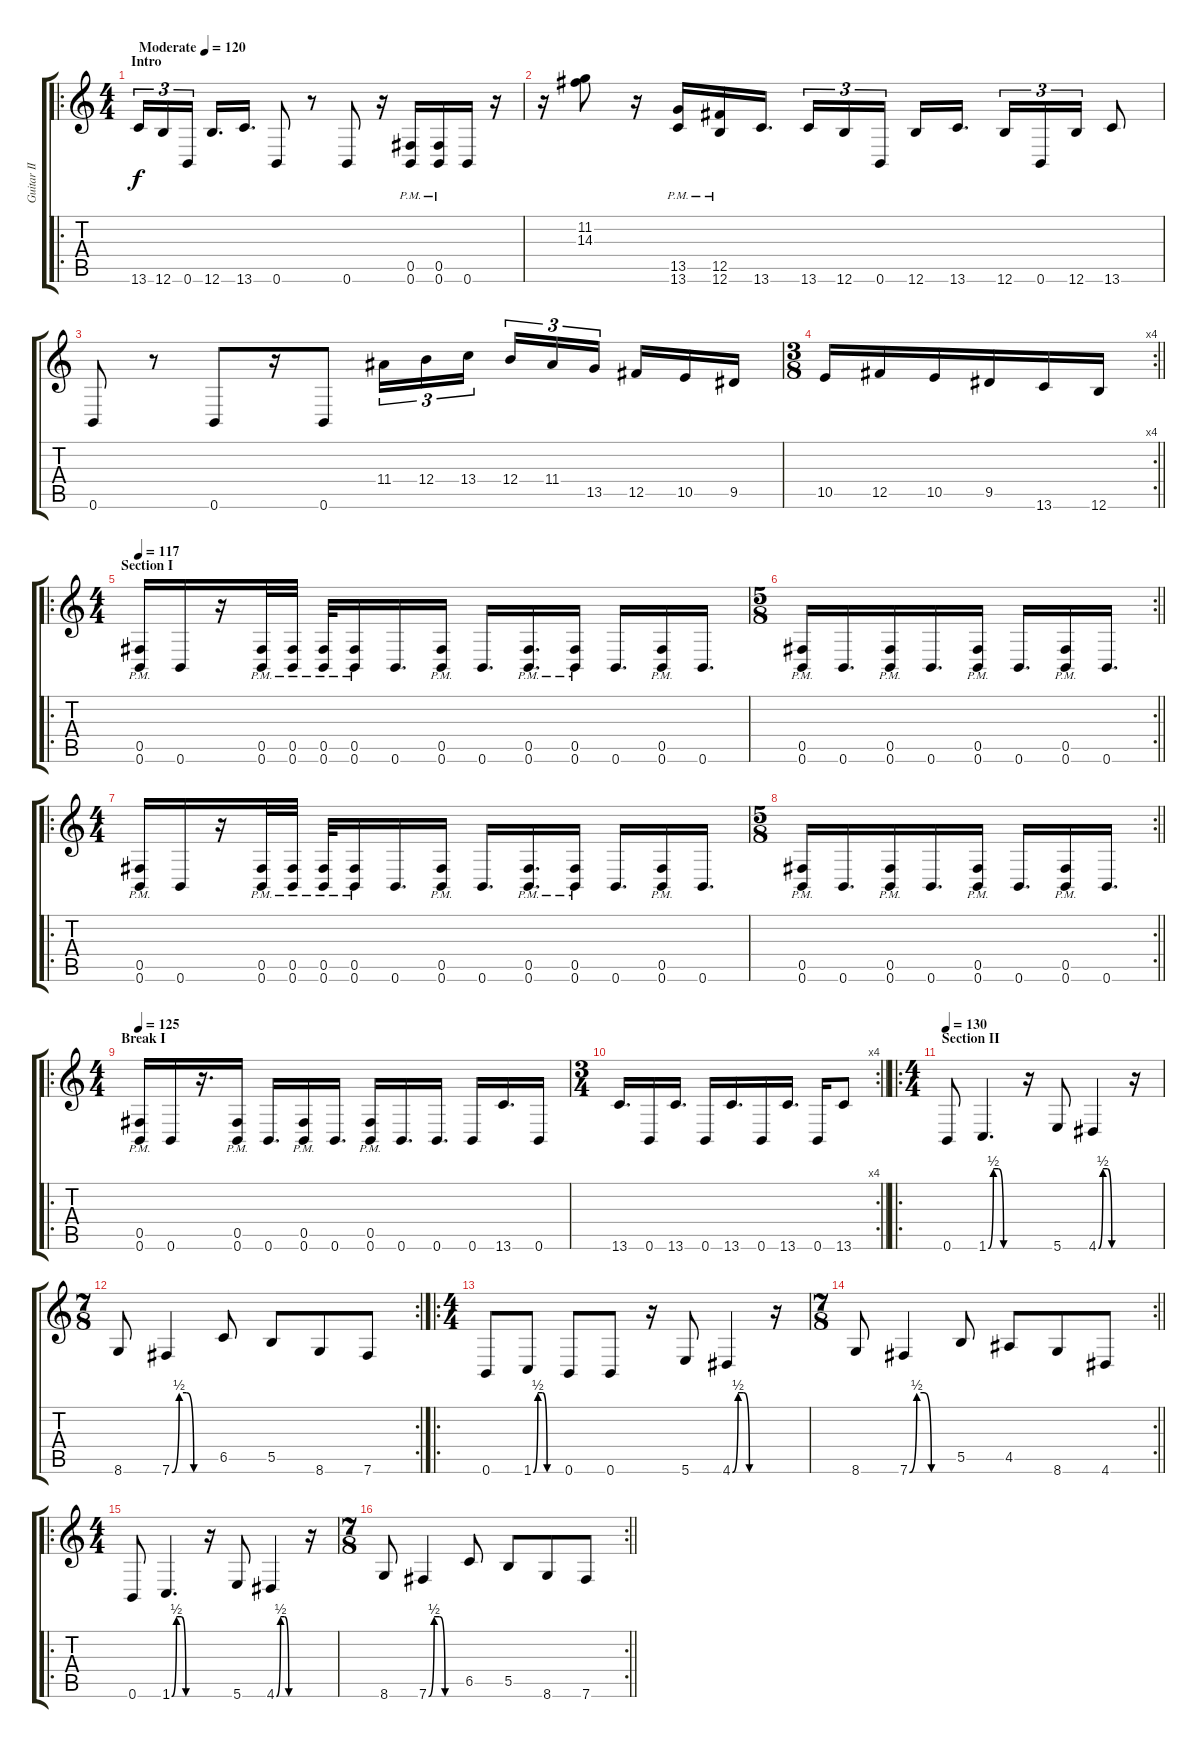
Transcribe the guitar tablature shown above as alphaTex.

\track ("Guitar II" "Guitar II") {instrument overdrivenguitar}
\staff {score tabs}
\tuning (Db4 Ab3 E3 B2 Gb2 B1) {hide}
\ro
\ts (4 4)
\section ("" "Intro")
\tempo (120 "Moderate")
\clef g2
\ks c
13.6.16{tu (3 2) dy f instrument overdrivenguitar} 12.6.16{tu (3 2)} 0.6.16{tu (3 2) beam splitsecondary} 12.6.16{d} 13.6.16{d} 0.6.8 r.8 0.6.8 r.16 (0.5{pm} 0.6{pm}).16 (0.5{pm} 0.6{pm}).16 0.6.16 r.16 |
r.16 (11.2 14.3).8 r.16 (13.5{pm} 13.6{pm}).16 (12.5{pm} 12.6{pm}).16 13.6.16{d beam splitsecondary} 13.6.16{tu (3 2)} 12.6.16{tu (3 2)} 0.6.16{tu (3 2) beam splitsecondary} 12.6.16 13.6.16{d} 12.6.16{tu (3 2)} 0.6.16{tu (3 2)} 12.6.16{tu (3 2)} 13.6.8 |
0.6.8 r.8 0.6.8 r.16 0.6.8 11.4.16{tu (3 2)} 12.4.16{tu (3 2)} 13.4.16{tu (3 2) beam splitsecondary} 12.4.16{tu (3 2)} 11.4.16{tu (3 2)} 13.5.16{tu (3 2) beam splitsecondary} 12.5.16 10.5.16 9.5.16 |
\rc 4
\ts (3 8)
\barLineRight lightlight
10.5.16 12.5.16 10.5.16 9.5.16 13.6.16 12.6.16 |
\ro
\ts (4 4)
\section ("" "Section I")
\tempo 117
(0.5{pm} 0.6{pm}).16 0.6.16 r.16 (0.5{pm} 0.6{pm}).32 (0.5{pm} 0.6{pm}).32 (0.5{pm} 0.6{pm}).32 (0.5{pm} 0.6{pm}).16 0.6.16{d} (0.5{pm} 0.6{pm}).16 0.6.16{d} (0.5{pm} 0.6{pm}).16{d} (0.5{pm} 0.6{pm}).16 0.6.16{d} (0.5{pm} 0.6{pm}).16 0.6.16{d} |
\rc 2
\ts (5 8)
\barLineRight lightlight
(0.5{pm} 0.6{pm}).16 0.6.16{d} (0.5{pm} 0.6{pm}).16 0.6.16{d} (0.5{pm} 0.6{pm}).16 0.6.16{d} (0.5{pm} 0.6{pm}).16 0.6.16{d} |
\ro
\ts (4 4)
(0.5{pm} 0.6{pm}).16 0.6.16 r.16 (0.5{pm} 0.6{pm}).32 (0.5{pm} 0.6{pm}).32 (0.5{pm} 0.6{pm}).32 (0.5{pm} 0.6{pm}).16 0.6.16{d} (0.5{pm} 0.6{pm}).16 0.6.16{d} (0.5{pm} 0.6{pm}).16{d} (0.5{pm} 0.6{pm}).16 0.6.16{d} (0.5{pm} 0.6{pm}).16 0.6.16{d} |
\rc 2
\ts (5 8)
\barLineRight lightlight
(0.5{pm} 0.6{pm}).16 0.6.16{d} (0.5{pm} 0.6{pm}).16 0.6.16{d} (0.5{pm} 0.6{pm}).16 0.6.16{d} (0.5{pm} 0.6{pm}).16 0.6.16{d} |
\ro
\ts (4 4)
\section ("" "Break I")
\tempo 125
(0.5{pm} 0.6{pm}).16 0.6.16 r.16{d} (0.5{pm} 0.6{pm}).16 0.6.16{d} (0.5{pm} 0.6{pm}).16 0.6.16{d} (0.5{pm} 0.6{pm}).16 0.6.16{d} 0.6.16{d} 0.6.16 13.6.16{d} 0.6.16 |
\rc 4
\ts (3 4)
\barLineRight lightlight
13.6.16{d} 0.6.16 13.6.16{d} 0.6.16 13.6.16{d} 0.6.16 13.6.16{d} 0.6.16 13.6.8 |
\ro
\ts (4 4)
\section ("" "Section II")
\tempo 130
0.6.8 1.6{be (custom 0 0 10 2 20 2 30 0 60 0)}.4{d} r.16 5.6.8 4.6{be (custom 0 0 10 2 20 2 30 0 60 0)}.4 r.16 |
\rc 2
\ts (7 8)
8.6.8 7.6{be (custom 0 0 10 2 20 2 30 0 60 0)}.4 6.5.8 5.5.8 8.6.8 7.6.8 |
\ro
\ts (4 4)
0.6.8 1.6{be (custom 0 0 10 2 20 2 30 0 60 0)}.8 0.6.8 0.6.8 r.16 5.6.8 4.6{be (custom 0 0 10 2 20 2 30 0 60 0)}.4 r.16 |
\rc 2
\ts (7 8)
\barLineRight lightlight
8.6.8 7.6{be (custom 0 0 10 2 20 2 30 0 60 0)}.4 5.5.8 4.5.8 8.6.8 4.6.8 |
\ro
\ts (4 4)
0.6.8 1.6{be (custom 0 0 10 2 20 2 30 0 60 0)}.4{d} r.16 5.6.8 4.6{be (custom 0 0 10 2 20 2 30 0 60 0)}.4 r.16 |
\rc 2
\ts (7 8)
\barLineRight lightlight
8.6.8 7.6{be (custom 0 0 10 2 20 2 30 0 60 0)}.4 6.5.8 5.5.8 8.6.8 7.6.8
